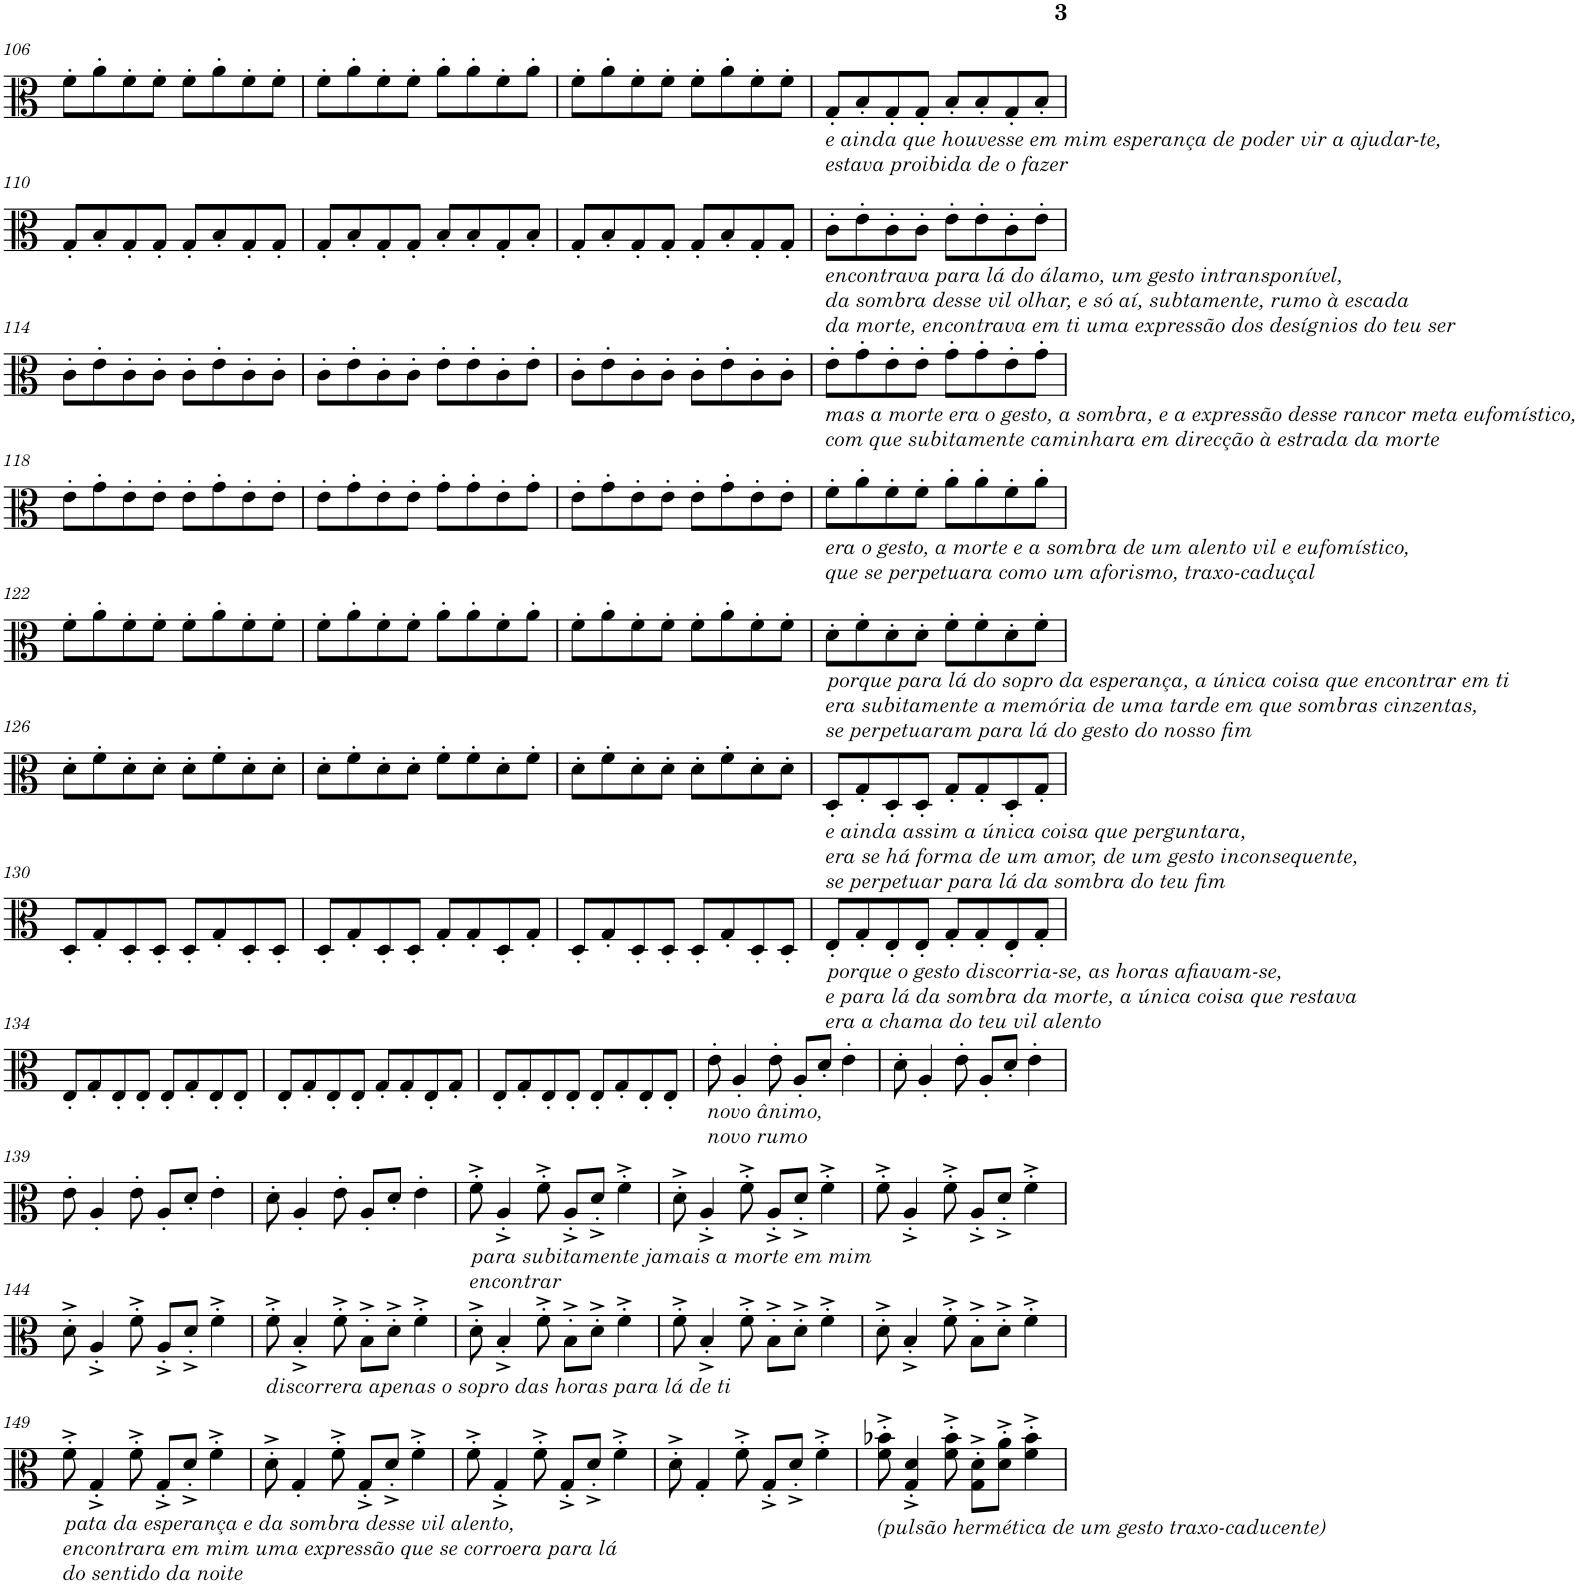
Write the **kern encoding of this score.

**kern
*part1
*staff1
*I"Viola
*I'Vla.
!!LO:PB:g=z
*clefC3
*k[]
*M4/4
=106
8f'\L
8a'\
8f'\
8f'\J
8f'\L
8a'\
8f'\
8f'\J
=107
8f'\L
8a'\
8f'\
8f'\J
8a'\L
8a'\
8f'\
8a'\J
=108
8f'\L
8a'\
8f'\
8f'\J
8f'\L
8a'\
8f'\
8f'\J
=109
!LO:TX:b:i:t=e ainda que houvesse em mim esperança de poder vir a ajudar-te,
!LO:TX:b:t=estava proibida de o fazer
8G'/L
8B'/
8G'/
8G'/J
8B'/L
8B'/
8G'/
8B'/J
!!LO:LB:g=z
=110
8G'/L
8B'/
8G'/
8G'/J
8G'/L
8B'/
8G'/
8G'/J
=111
8G'/L
8B'/
8G'/
8G'/J
8B'/L
8B'/
8G'/
8B'/J
=112
8G'/L
8B'/
8G'/
8G'/J
8G'/L
8B'/
8G'/
8G'/J
=113
!LO:TX:b:i:t=encontrava para lá do álamo, um gesto intransponível,
!LO:TX:b:t=da sombra desse vil olhar, e só aí, subtamente, rumo à escada
!LO:TX:b:t=da morte, encontrava em ti uma expressão dos desígnios do teu ser
8c'\L
8e'\
8c'\
8c'\J
8e'\L
8e'\
8c'\
8e'\J
!!LO:LB:g=z
=114
8c'\L
8e'\
8c'\
8c'\J
8c'\L
8e'\
8c'\
8c'\J
=115
8c'\L
8e'\
8c'\
8c'\J
8e'\L
8e'\
8c'\
8e'\J
=116
8c'\L
8e'\
8c'\
8c'\J
8c'\L
8e'\
8c'\
8c'\J
=117
!LO:TX:b:i:t=mas a morte era o gesto, a sombra, e a expressão desse rancor meta eufomístico,
!LO:TX:b:t=com que subitamente caminhara em direcção à estrada da morte
8e'\L
8g'\
8e'\
8e'\J
8g'\L
8g'\
8e'\
8g'\J
!!LO:LB:g=z
=118
8e'\L
8g'\
8e'\
8e'\J
8e'\L
8g'\
8e'\
8e'\J
=119
8e'\L
8g'\
8e'\
8e'\J
8g'\L
8g'\
8e'\
8g'\J
=120
8e'\L
8g'\
8e'\
8e'\J
8e'\L
8g'\
8e'\
8e'\J
=121
!LO:TX:b:i:t=era o gesto, a morte e a sombra de um alento vil e eufomístico,
!LO:TX:b:t=que se perpetuara como um aforismo, traxo-caduçal
8f'\L
8a'\
8f'\
8f'\J
8a'\L
8a'\
8f'\
8a'\J
!!LO:LB:g=z
=122
8f'\L
8a'\
8f'\
8f'\J
8f'\L
8a'\
8f'\
8f'\J
=123
8f'\L
8a'\
8f'\
8f'\J
8a'\L
8a'\
8f'\
8a'\J
=124
8f'\L
8a'\
8f'\
8f'\J
8f'\L
8a'\
8f'\
8f'\J
=125
!LO:TX:b:i:t=porque para lá do sopro da esperança, a única coisa que encontrar em ti
!LO:TX:b:t=era subitamente a memória de uma tarde em que sombras cinzentas,
!LO:TX:b:t=se perpetuaram para lá do gesto do nosso fim
8d'\L
8f'\
8d'\
8d'\J
8f'\L
8f'\
8d'\
8f'\J
!!LO:LB:g=z
=126
8d'\L
8f'\
8d'\
8d'\J
8d'\L
8f'\
8d'\
8d'\J
=127
8d'\L
8f'\
8d'\
8d'\J
8f'\L
8f'\
8d'\
8f'\J
=128
8d'\L
8f'\
8d'\
8d'\J
8d'\L
8f'\
8d'\
8d'\J
=129
!LO:TX:b:i:t=e ainda assim a única coisa que perguntara,
!LO:TX:b:t=era se há forma de um amor, de um gesto inconsequente,
!LO:TX:b:t=se perpetuar para lá da sombra do teu fim
8D'/L
8G'/
8D'/
8D'/J
8G'/L
8G'/
8D'/
8G'/J
!!LO:LB:g=z
=130
8D'/L
8G'/
8D'/
8D'/J
8D'/L
8G'/
8D'/
8D'/J
=131
8D'/L
8G'/
8D'/
8D'/J
8G'/L
8G'/
8D'/
8G'/J
=132
8D'/L
8G'/
8D'/
8D'/J
8D'/L
8G'/
8D'/
8D'/J
=133
!LO:TX:b:i:t=porque o gesto discorria-se, as horas afiavam-se,
!LO:TX:b:t=e para lá da sombra da morte, a única coisa que restava
!LO:TX:b:t=era a chama do teu vil alento
8E'/L
8G'/
8E'/
8E'/J
8G'/L
8G'/
8E'/
8G'/J
!!LO:LB:g=z
=134
8E'/L
8G'/
8E'/
8E'/J
8E'/L
8G'/
8E'/
8E'/J
=135
8E'/L
8G'/
8E'/
8E'/J
8G'/L
8G'/
8E'/
8G'/J
=136
8E'/L
8G'/
8E'/
8E'/J
8E'/L
8G'/
8E'/
8E'/J
=137
!LO:TX:b:i:t=novo ânimo,
!LO:TX:b:t=novo rumo
8e'\
4A'/
8e'\
8A'/L
8d'/J
4e'\
=138
8d'\
4A'/
8e'\
8A'/L
8d'/J
4e'\
!!LO:LB:g=z
=139
8e'\
4A'/
8e'\
8A'/L
8d'/J
4e'\
=140
8d'\
4A'/
8e'\
8A'/L
8d'/J
4e'\
=141
!LO:TX:b:i:t=para subitamente jamais a morte em mim
!LO:TX:b:t=encontrar
8f'^\
4A'^/
8f'^\
8A'^/L
8d'^/J
4f'^\
=142
8d'^\
4A'^/
8f'^\
8A'^/L
8d'^/J
4f'^\
=143
8f'^\
4A'^/
8f'^\
8A'^/L
8d'^/J
4f'^\
!!LO:LB:g=z
=144
8d'^\
4A'^/
8f'^\
8A'^/L
8d'^/J
4f'^\
=145
!LO:TX:b:i:t=discorrera apenas o sopro das horas para lá de ti
8f'^\
4B'^/
8f'^\
8B'^\L
8d'^\J
4f'^\
=146
8d'^\
4B'^/
8f'^\
8B'^\L
8d'^\J
4f'^\
=147
8f'^\
4B'^/
8f'^\
8B'^\L
8d'^\J
4f'^\
=148
8d'^\
4B'^/
8f'^\
8B'^\L
8d'^\J
4f'^\
!!LO:LB:g=z
=149
!LO:TX:b:i:t=pata da esperança e da sombra desse vil alento,
!LO:TX:b:t=encontrara em mim uma expressão que se corroera para lá
!LO:TX:b:t=do sentido da noite
8f'^\
4G'^/
8f'^\
8G'^/L
8d'^/J
4f'^\
=150
8d'^\
4G'/
8f'^\
8G'^/L
8d'^/J
4f'^\
=151
8f'^\
4G'^/
8f'^\
8G'^/L
8d'^/J
4f'^\
=152
8d'^\
4G'/
8f'^\
8G'^/L
8d'^/J
4f'^\
=153
!LO:TX:b:i:t=(pulsão hermética de um gesto traxo-caducente)
8f\'^ 8b-X\'^
4G/'^ 4d/'^
8f\'^ 8b-\'^
8G\'^ 8d\'^L
8d\'^ 8a\'^J
4f\'^ 4b-\'^
=
*-
